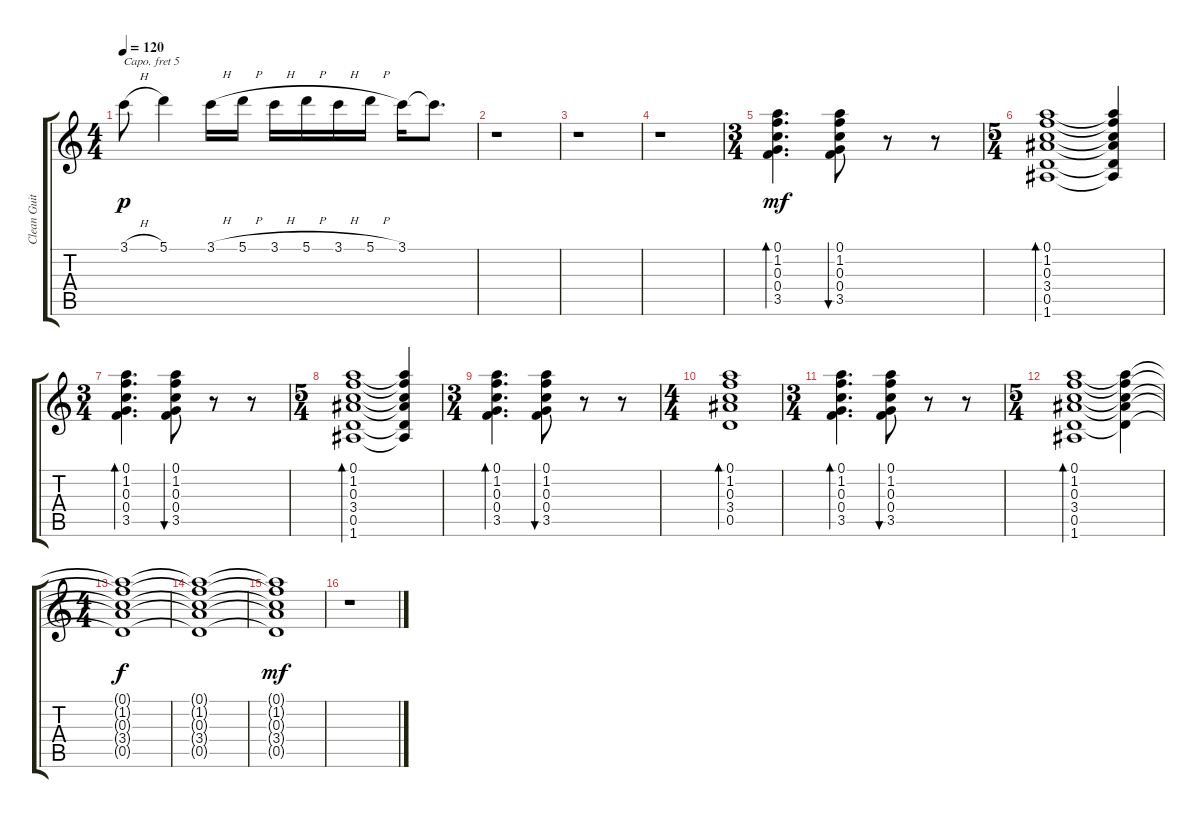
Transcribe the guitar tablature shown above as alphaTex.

\track ("Clean Guitar" "Clean Guit") {instrument electricguitarclean}
\staff {score tabs}
\capo 5
\tuning (E4 B3 G3 D3 A2 E2) {hide}
\ts (4 4)
\tempo 120
\clef g2
\ks c
3.1{h}.8{dy p} 5.1.4 3.1{h}.16 5.1{h}.16 3.1{h}.16 5.1{h}.16 3.1{h}.16 5.1{h}.16 3.1.16 3.1{t}.8{d} |
r.1 |
r.1 |
r.1 |
\ts (3 4)
(0.1 1.2 0.3 0.4 3.5).4{d bd 30 dy mf} (0.1 1.2 0.3 0.4 3.5).8{bu 30} r.8 r.8 |
\ts (5 4)
(0.1 1.2 0.3 3.4 0.5 1.6).1{bd 30} (0.1{t} 1.2{t} 0.3{t} 3.4{t} 0.5{t} 1.6{t}).4 |
\ts (3 4)
(0.1 1.2 0.3 0.4 3.5).4{d bd 30} (0.1 1.2 0.3 0.4 3.5).8{bu 30} r.8 r.8 |
\ts (5 4)
(0.1 1.2 0.3 3.4 0.5 1.6).1{bd 30} (0.1{t} 1.2{t} 0.3{t} 3.4{t} 0.5{t} 1.6{t}).4 |
\ts (3 4)
(0.1 1.2 0.3 0.4 3.5).4{d bd 30} (0.1 1.2 0.3 0.4 3.5).8{bu 30} r.8 r.8 |
\ts (4 4)
(0.1 1.2 0.3 3.4 0.5).1{bd 30} |
\ts (3 4)
(0.1 1.2 0.3 0.4 3.5).4{d bd 30} (0.1 1.2 0.3 0.4 3.5).8{bu 30} r.8 r.8 |
\ts (5 4)
(0.1 1.2 0.3 3.4 0.5 1.6).1{bd 30} (0.1{t} 1.2{t} 0.3{t} 3.4{t} 0.5{t}).4 |
\ts (4 4)
(0.1{t} 1.2{t} 0.3{t} 3.4{t} 0.5{t}).1{dy f} |
(0.1{t} 1.2{t} 0.3{t} 3.4{t} 0.5{t}).1 |
(0.1{t} 1.2{t} 0.3{t} 3.4{t} 0.5{t}).1{dy mf} |
r.1
